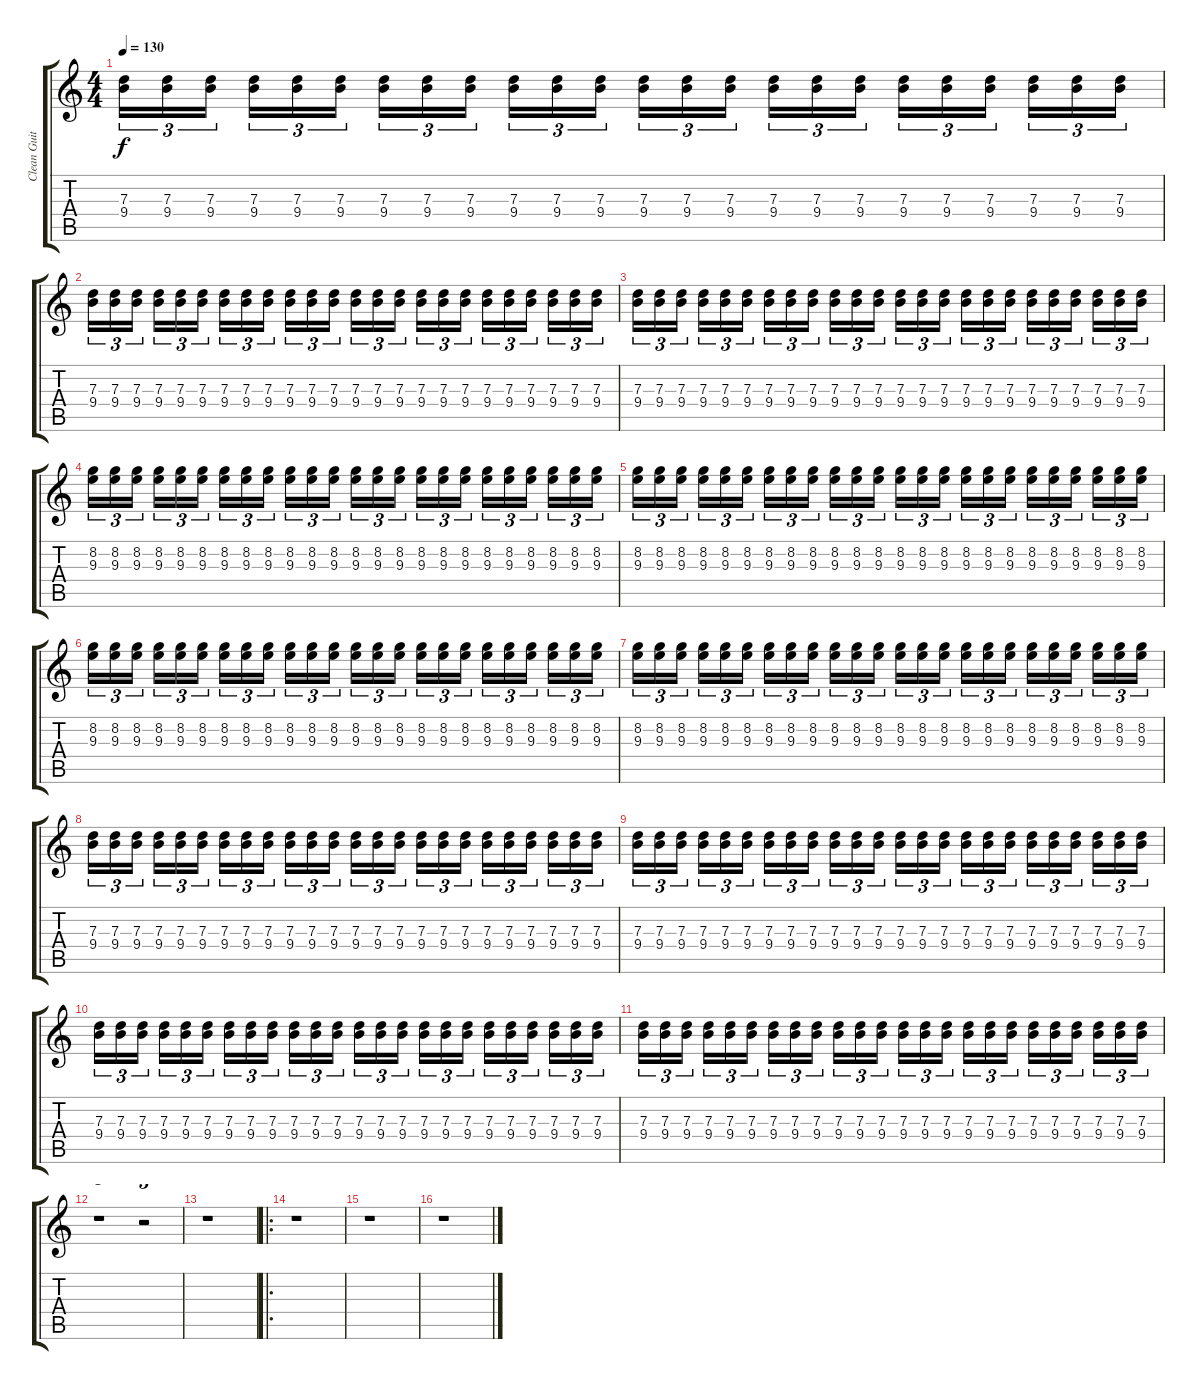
\track ("Clean Guitar" "Clean Guit") {instrument acousticguitarsteel}
\staff {score tabs}
\tuning (E4 B3 G3 D3 A2 E2) {hide}
\ts (4 4)
\tempo 130
\clef g2
\ks c
(7.3 9.4).16{tu (3 2) dy f} (7.3 9.4).16{tu (3 2)} (7.3 9.4).16{tu (3 2)} (7.3 9.4).16{tu (3 2)} (7.3 9.4).16{tu (3 2)} (7.3 9.4).16{tu (3 2)} (7.3 9.4).16{tu (3 2)} (7.3 9.4).16{tu (3 2)} (7.3 9.4).16{tu (3 2)} (7.3 9.4).16{tu (3 2)} (7.3 9.4).16{tu (3 2)} (7.3 9.4).16{tu (3 2)} (7.3 9.4).16{tu (3 2)} (7.3 9.4).16{tu (3 2)} (7.3 9.4).16{tu (3 2)} (7.3 9.4).16{tu (3 2)} (7.3 9.4).16{tu (3 2)} (7.3 9.4).16{tu (3 2)} (7.3 9.4).16{tu (3 2)} (7.3 9.4).16{tu (3 2)} (7.3 9.4).16{tu (3 2)} (7.3 9.4).16{tu (3 2)} (7.3 9.4).16{tu (3 2)} (7.3 9.4).16{tu (3 2)} |
(7.3 9.4).16{tu (3 2)} (7.3 9.4).16{tu (3 2)} (7.3 9.4).16{tu (3 2)} (7.3 9.4).16{tu (3 2)} (7.3 9.4).16{tu (3 2)} (7.3 9.4).16{tu (3 2)} (7.3 9.4).16{tu (3 2)} (7.3 9.4).16{tu (3 2)} (7.3 9.4).16{tu (3 2)} (7.3 9.4).16{tu (3 2)} (7.3 9.4).16{tu (3 2)} (7.3 9.4).16{tu (3 2)} (7.3 9.4).16{tu (3 2)} (7.3 9.4).16{tu (3 2)} (7.3 9.4).16{tu (3 2)} (7.3 9.4).16{tu (3 2)} (7.3 9.4).16{tu (3 2)} (7.3 9.4).16{tu (3 2)} (7.3 9.4).16{tu (3 2)} (7.3 9.4).16{tu (3 2)} (7.3 9.4).16{tu (3 2)} (7.3 9.4).16{tu (3 2)} (7.3 9.4).16{tu (3 2)} (7.3 9.4).16{tu (3 2)} |
(7.3 9.4).16{tu (3 2)} (7.3 9.4).16{tu (3 2)} (7.3 9.4).16{tu (3 2)} (7.3 9.4).16{tu (3 2)} (7.3 9.4).16{tu (3 2)} (7.3 9.4).16{tu (3 2)} (7.3 9.4).16{tu (3 2)} (7.3 9.4).16{tu (3 2)} (7.3 9.4).16{tu (3 2)} (7.3 9.4).16{tu (3 2)} (7.3 9.4).16{tu (3 2)} (7.3 9.4).16{tu (3 2)} (7.3 9.4).16{tu (3 2)} (7.3 9.4).16{tu (3 2)} (7.3 9.4).16{tu (3 2)} (7.3 9.4).16{tu (3 2)} (7.3 9.4).16{tu (3 2)} (7.3 9.4).16{tu (3 2)} (7.3 9.4).16{tu (3 2)} (7.3 9.4).16{tu (3 2)} (7.3 9.4).16{tu (3 2)} (7.3 9.4).16{tu (3 2)} (7.3 9.4).16{tu (3 2)} (7.3 9.4).16{tu (3 2)} |
(8.2 9.3).16{tu (3 2)} (8.2 9.3).16{tu (3 2)} (8.2 9.3).16{tu (3 2)} (8.2 9.3).16{tu (3 2)} (8.2 9.3).16{tu (3 2)} (8.2 9.3).16{tu (3 2)} (8.2 9.3).16{tu (3 2)} (8.2 9.3).16{tu (3 2)} (8.2 9.3).16{tu (3 2)} (8.2 9.3).16{tu (3 2)} (8.2 9.3).16{tu (3 2)} (8.2 9.3).16{tu (3 2)} (8.2 9.3).16{tu (3 2)} (8.2 9.3).16{tu (3 2)} (8.2 9.3).16{tu (3 2)} (8.2 9.3).16{tu (3 2)} (8.2 9.3).16{tu (3 2)} (8.2 9.3).16{tu (3 2)} (8.2 9.3).16{tu (3 2)} (8.2 9.3).16{tu (3 2)} (8.2 9.3).16{tu (3 2)} (8.2 9.3).16{tu (3 2)} (8.2 9.3).16{tu (3 2)} (8.2 9.3).16{tu (3 2)} |
(8.2 9.3).16{tu (3 2)} (8.2 9.3).16{tu (3 2)} (8.2 9.3).16{tu (3 2)} (8.2 9.3).16{tu (3 2)} (8.2 9.3).16{tu (3 2)} (8.2 9.3).16{tu (3 2)} (8.2 9.3).16{tu (3 2)} (8.2 9.3).16{tu (3 2)} (8.2 9.3).16{tu (3 2)} (8.2 9.3).16{tu (3 2)} (8.2 9.3).16{tu (3 2)} (8.2 9.3).16{tu (3 2)} (8.2 9.3).16{tu (3 2)} (8.2 9.3).16{tu (3 2)} (8.2 9.3).16{tu (3 2)} (8.2 9.3).16{tu (3 2)} (8.2 9.3).16{tu (3 2)} (8.2 9.3).16{tu (3 2)} (8.2 9.3).16{tu (3 2)} (8.2 9.3).16{tu (3 2)} (8.2 9.3).16{tu (3 2)} (8.2 9.3).16{tu (3 2)} (8.2 9.3).16{tu (3 2)} (8.2 9.3).16{tu (3 2)} |
(8.2 9.3).16{tu (3 2)} (8.2 9.3).16{tu (3 2)} (8.2 9.3).16{tu (3 2)} (8.2 9.3).16{tu (3 2)} (8.2 9.3).16{tu (3 2)} (8.2 9.3).16{tu (3 2)} (8.2 9.3).16{tu (3 2)} (8.2 9.3).16{tu (3 2)} (8.2 9.3).16{tu (3 2)} (8.2 9.3).16{tu (3 2)} (8.2 9.3).16{tu (3 2)} (8.2 9.3).16{tu (3 2)} (8.2 9.3).16{tu (3 2)} (8.2 9.3).16{tu (3 2)} (8.2 9.3).16{tu (3 2)} (8.2 9.3).16{tu (3 2)} (8.2 9.3).16{tu (3 2)} (8.2 9.3).16{tu (3 2)} (8.2 9.3).16{tu (3 2)} (8.2 9.3).16{tu (3 2)} (8.2 9.3).16{tu (3 2)} (8.2 9.3).16{tu (3 2)} (8.2 9.3).16{tu (3 2)} (8.2 9.3).16{tu (3 2)} |
(8.2 9.3).16{tu (3 2)} (8.2 9.3).16{tu (3 2)} (8.2 9.3).16{tu (3 2)} (8.2 9.3).16{tu (3 2)} (8.2 9.3).16{tu (3 2)} (8.2 9.3).16{tu (3 2)} (8.2 9.3).16{tu (3 2)} (8.2 9.3).16{tu (3 2)} (8.2 9.3).16{tu (3 2)} (8.2 9.3).16{tu (3 2)} (8.2 9.3).16{tu (3 2)} (8.2 9.3).16{tu (3 2)} (8.2 9.3).16{tu (3 2)} (8.2 9.3).16{tu (3 2)} (8.2 9.3).16{tu (3 2)} (8.2 9.3).16{tu (3 2)} (8.2 9.3).16{tu (3 2)} (8.2 9.3).16{tu (3 2)} (8.2 9.3).16{tu (3 2)} (8.2 9.3).16{tu (3 2)} (8.2 9.3).16{tu (3 2)} (8.2 9.3).16{tu (3 2)} (8.2 9.3).16{tu (3 2)} (8.2 9.3).16{tu (3 2)} |
(7.3 9.4).16{tu (3 2)} (7.3 9.4).16{tu (3 2)} (7.3 9.4).16{tu (3 2)} (7.3 9.4).16{tu (3 2)} (7.3 9.4).16{tu (3 2)} (7.3 9.4).16{tu (3 2)} (7.3 9.4).16{tu (3 2)} (7.3 9.4).16{tu (3 2)} (7.3 9.4).16{tu (3 2)} (7.3 9.4).16{tu (3 2)} (7.3 9.4).16{tu (3 2)} (7.3 9.4).16{tu (3 2)} (7.3 9.4).16{tu (3 2)} (7.3 9.4).16{tu (3 2)} (7.3 9.4).16{tu (3 2)} (7.3 9.4).16{tu (3 2)} (7.3 9.4).16{tu (3 2)} (7.3 9.4).16{tu (3 2)} (7.3 9.4).16{tu (3 2)} (7.3 9.4).16{tu (3 2)} (7.3 9.4).16{tu (3 2)} (7.3 9.4).16{tu (3 2)} (7.3 9.4).16{tu (3 2)} (7.3 9.4).16{tu (3 2)} |
(7.3 9.4).16{tu (3 2)} (7.3 9.4).16{tu (3 2)} (7.3 9.4).16{tu (3 2)} (7.3 9.4).16{tu (3 2)} (7.3 9.4).16{tu (3 2)} (7.3 9.4).16{tu (3 2)} (7.3 9.4).16{tu (3 2)} (7.3 9.4).16{tu (3 2)} (7.3 9.4).16{tu (3 2)} (7.3 9.4).16{tu (3 2)} (7.3 9.4).16{tu (3 2)} (7.3 9.4).16{tu (3 2)} (7.3 9.4).16{tu (3 2)} (7.3 9.4).16{tu (3 2)} (7.3 9.4).16{tu (3 2)} (7.3 9.4).16{tu (3 2)} (7.3 9.4).16{tu (3 2)} (7.3 9.4).16{tu (3 2)} (7.3 9.4).16{tu (3 2)} (7.3 9.4).16{tu (3 2)} (7.3 9.4).16{tu (3 2)} (7.3 9.4).16{tu (3 2)} (7.3 9.4).16{tu (3 2)} (7.3 9.4).16{tu (3 2)} |
(7.3 9.4).16{tu (3 2)} (7.3 9.4).16{tu (3 2)} (7.3 9.4).16{tu (3 2)} (7.3 9.4).16{tu (3 2)} (7.3 9.4).16{tu (3 2)} (7.3 9.4).16{tu (3 2)} (7.3 9.4).16{tu (3 2)} (7.3 9.4).16{tu (3 2)} (7.3 9.4).16{tu (3 2)} (7.3 9.4).16{tu (3 2)} (7.3 9.4).16{tu (3 2)} (7.3 9.4).16{tu (3 2)} (7.3 9.4).16{tu (3 2)} (7.3 9.4).16{tu (3 2)} (7.3 9.4).16{tu (3 2)} (7.3 9.4).16{tu (3 2)} (7.3 9.4).16{tu (3 2)} (7.3 9.4).16{tu (3 2)} (7.3 9.4).16{tu (3 2)} (7.3 9.4).16{tu (3 2)} (7.3 9.4).16{tu (3 2)} (7.3 9.4).16{tu (3 2)} (7.3 9.4).16{tu (3 2)} (7.3 9.4).16{tu (3 2)} |
(7.3 9.4).16{tu (3 2)} (7.3 9.4).16{tu (3 2)} (7.3 9.4).16{tu (3 2)} (7.3 9.4).16{tu (3 2)} (7.3 9.4).16{tu (3 2)} (7.3 9.4).16{tu (3 2)} (7.3 9.4).16{tu (3 2)} (7.3 9.4).16{tu (3 2)} (7.3 9.4).16{tu (3 2)} (7.3 9.4).16{tu (3 2)} (7.3 9.4).16{tu (3 2)} (7.3 9.4).16{tu (3 2)} (7.3 9.4).16{tu (3 2)} (7.3 9.4).16{tu (3 2)} (7.3 9.4).16{tu (3 2)} (7.3 9.4).16{tu (3 2)} (7.3 9.4).16{tu (3 2)} (7.3 9.4).16{tu (3 2)} (7.3 9.4).16{tu (3 2)} (7.3 9.4).16{tu (3 2)} (7.3 9.4).16{tu (3 2)} (7.3 9.4).16{tu (3 2)} (7.3 9.4).16{tu (3 2)} (7.3 9.4).16{tu (3 2)} |
r.1{tu (3 2)} r.2{tu (3 2)} |
r.1 |
\ro
r.1 |
r.1 |
r.1
